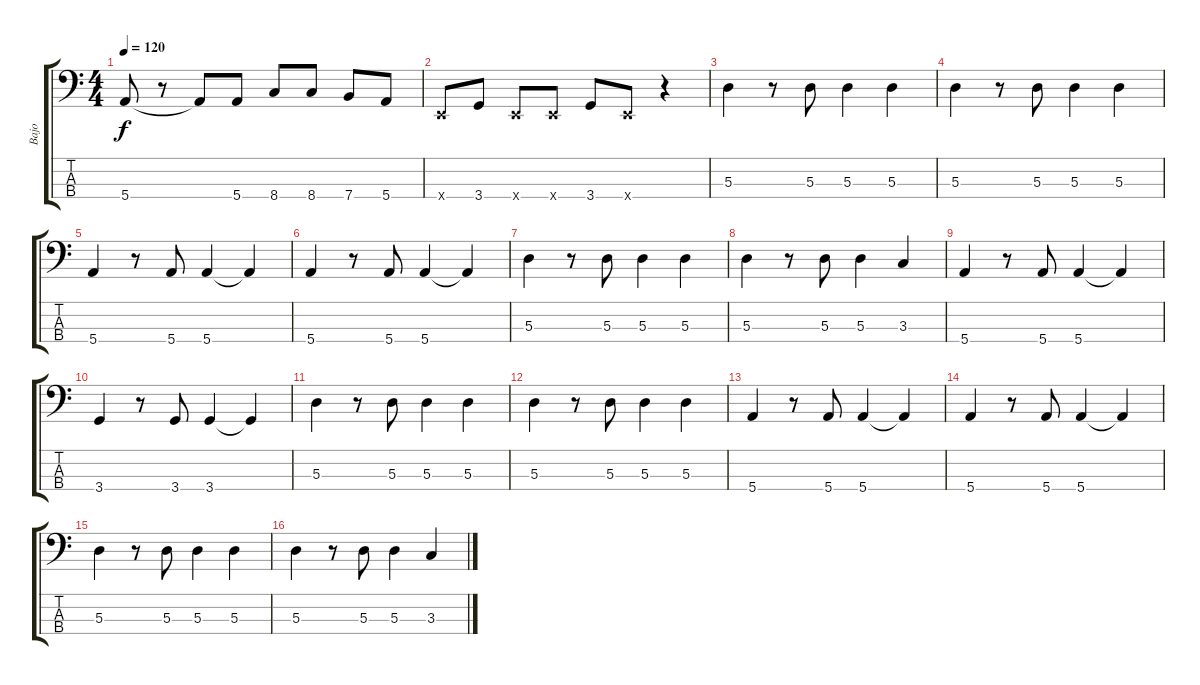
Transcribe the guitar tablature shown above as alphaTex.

\track ("Bajo" "Bajo") {instrument slapbass1}
\staff {score tabs}
\tuning (G2 D2 A1 E1) {hide}
\ts (4 4)
\tempo 120
\clef f4
\ks c
5.4.8{dy f} r.8 5.4{t}.8 5.4.8 8.4.8 8.4.8 7.4.8 5.4.8 |
0.4{x}.8 3.4.8 0.4{x}.8 0.4{x}.8 3.4.8 0.4{x}.8 r.4 |
5.3.4 r.8 5.3.8 5.3.4 5.3.4 |
5.3.4 r.8 5.3.8 5.3.4 5.3.4 |
5.4.4 r.8 5.4.8 5.4.4 5.4{t}.4 |
5.4.4 r.8 5.4.8 5.4.4 5.4{t}.4 |
5.3.4 r.8 5.3.8 5.3.4 5.3.4 |
5.3.4 r.8 5.3.8 5.3.4 3.3.4 |
5.4.4 r.8 5.4.8 5.4.4 5.4{t}.4 |
3.4.4 r.8 3.4.8 3.4.4 3.4{t}.4 |
5.3.4 r.8 5.3.8 5.3.4 5.3.4 |
5.3.4 r.8 5.3.8 5.3.4 5.3.4 |
5.4.4 r.8 5.4.8 5.4.4 5.4{t}.4 |
5.4.4 r.8 5.4.8 5.4.4 5.4{t}.4 |
5.3.4 r.8 5.3.8 5.3.4 5.3.4 |
5.3.4 r.8 5.3.8 5.3.4 3.3.4
